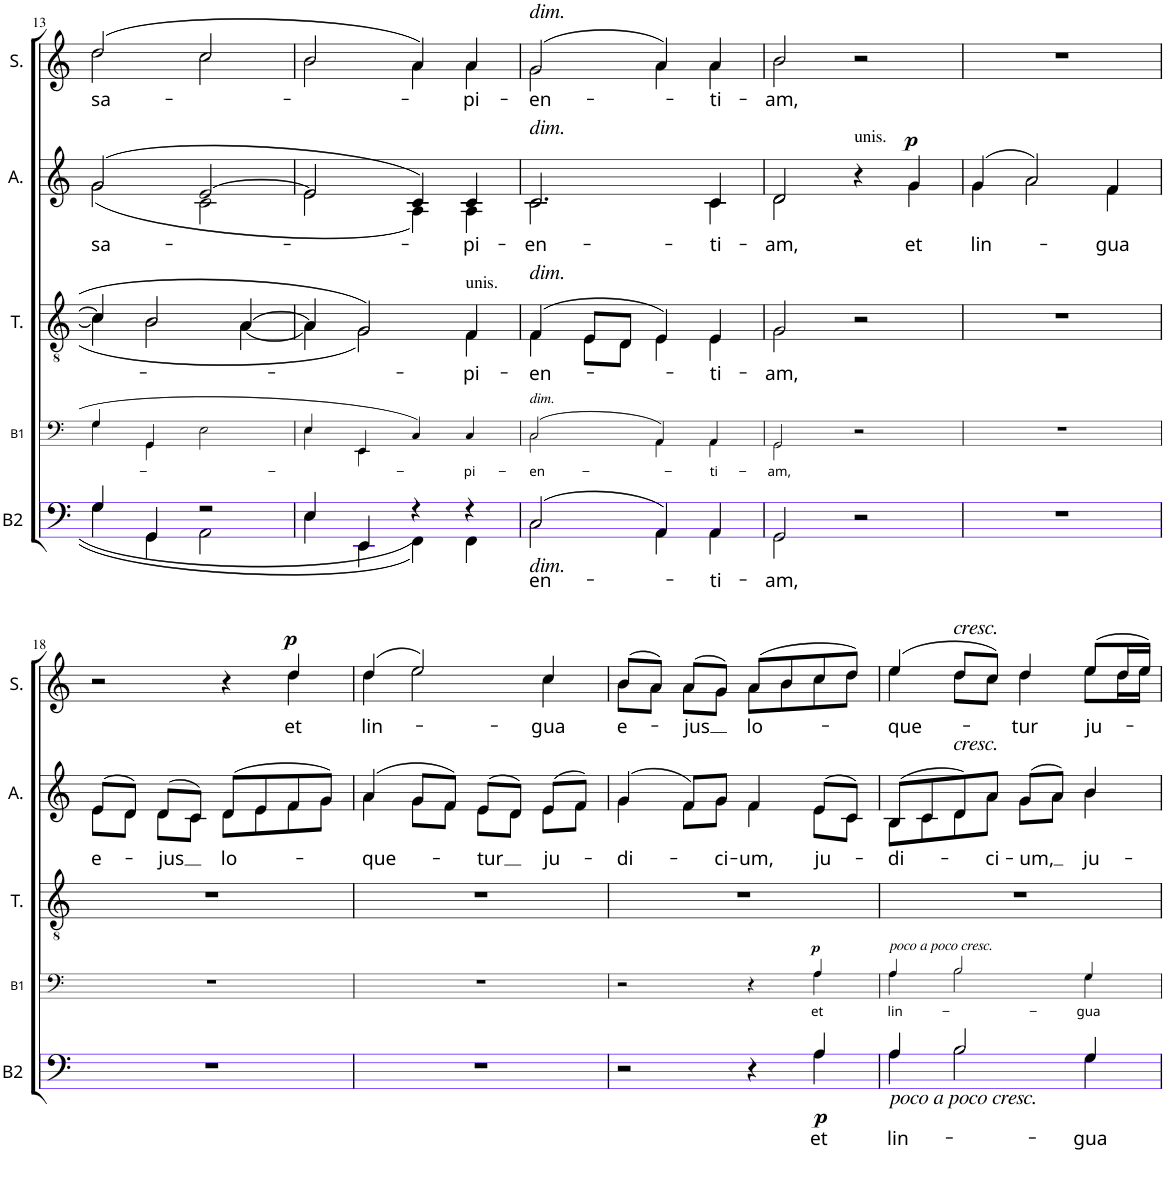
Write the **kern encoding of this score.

**kern	**text	**dynam	**kern	**text	**dynam	**kern	**text	**kern	**text	**dynam	**kern	**text	**dynam
*part5	*part5	*part5	*part4	*part4	*part4	*part3	*part3	*part2	*part2	*part2	*part1	*part1	*part1
*staff5	*staff5	*staff5	*staff4	*staff4	*staff4	*staff3	*staff3	*staff2	*staff2	*staff2	*staff1	*staff1	*staff1
*I"Basse 2	*	*	*I"Basse 1	*	*	*I"Ténor	*	*I"Alto	*	*	*I"Soprano	*	*
*I'B2	*	*	*I'B1	*	*	*I'T.	*	*I'A.	*	*	*I'S.	*	*
!!LO:PB:g=z
*clefF4	*	*	*clefF4	*	*	*clefGv2	*	*clefG2	*	*	*clefG2	*	*
*k[]	*	*	*k[]	*	*	*k[]	*	*k[]	*	*	*k[]	*	*
*M2/2	*	*	*M2/2	*	*	*M2/2	*	*M2/2	*	*	*M2/2	*	*
*met(c|)	*	*	*met(c|)	*	*	*met(c|)	*	*met(c|)	*	*	*met(c|)	*	*
=13	=13	=13	=13	=13	=13	=13	=13	=13	=13	=13	=13	=13	=13
*^	*	*	*^	*	*	*^	*	*	*	*	*	*	*
!	!	!	!	!	!	!	!	!	!	!	!	!LO:LY:b	!	!	!LO:LY:b	!
*	*	*	*	*	*	*	*	*	*	*	*^	*	*	*^	*	*
4G/	4G\	.	.	4G/	4G\	.	.	4c/]	4c\]	.	(2g/	(2g\	sa-	.	(2dd/	2dd\	sa-	.
4GG/	4GG\	.	.	4GG/	4GG\	.	.	2B/	2B\	.	.	.	.	.	.	.	.	.
2r	2AA\	.	.	2E\	2ryy	.	.	.	.	.	[2e/	2c\	.	.	2cc/	2cc\	.	.
.	.	.	.	.	.	.	.	[4A/	[4A\	.	.	.	.	.	.	.	.	.
=14	=14	=14	=14	=14	=14	=14	=14	=14	=14	=14	=14	=14	=14	=14	=14	=14	=14	=14
4E/	4E\	.	.	4E/	4E\	.	.	4A/]	4A\]	.	2e/]	2e\	.	.	2b/	2b\	.	.
4EE/	4EE\	.	.	4EE/	4EE\	.	.	2G/	2G\	.	.	.	.	.	.	.	.	.
4r	4FF\	.	.	4C/	2ryy	.	.	.	.	.	4c/)	4A\)	.	.	4a/)	4a\	.	.
!	!	!	!	!	!	!	!	!LO:TX:a:t=unis.	!	!	!	!	!	!	!	!	!	!
!	!	!	!	!	!	!LO:LY:b	!	!	!	!LO:LY:b	!	!	!LO:LY:b	!	!	!	!LO:LY:b	!
4r	4FF\	.	.	4C/	.	-pi-	.	4F/	4F\	-pi-	4c/	4A\	-pi-	.	4a/	4a\	-pi-	.
=15	=15	=15	=15	=15	=15	=15	=15	=15	=15	=15	=15	=15	=15	=15	=15	=15	=15	=15
!	!	!	!	!	!	!	!	!	!	!	!	!	!	!	!LO:TX:a:i:t=dim.	!	!	!
!	!	!	!	!	!	!	!	!	!	!	!LO:TX:a:i:t=dim.	!	!	!	!	!	!	!
!	!	!	!	!	!	!	!	!LO:TX:a:i:t=dim.	!	!	!	!	!	!	!	!	!	!
!	!	!	!	!LO:TX:a:i:t=dim.	!	!	!	!	!	!	!	!	!	!	!	!	!	!
!LO:TX:b:i:t=dim.	!	!	!	!	!	!	!	!	!	!	!	!	!	!	!	!	!	!
!	!	!LO:LY:b	!	!	!	!LO:LY:b	!	!	!	!LO:LY:b	!	!	!LO:LY:b	!	!	!	!LO:LY:b	!
(2C/	2C\	-en-	.	(2C/	2C\	-en-	.	(4F/	4F\	-en-	2.c/	2.c\	-en-	.	(2g/	2g\	-en-	.
.	.	.	.	.	.	.	.	8E/L	8E\L	.	.	.	.	.	.	.	.	.
.	.	.	.	.	.	.	.	8D/J	8D\J	.	.	.	.	.	.	.	.	.
4AA/)	4AA\	.	.	4AA/)	4AA\	.	.	4E/)	4E\	.	.	.	.	.	4a/)	4a\	.	.
!	!	!LO:LY:b	!	!	!	!LO:LY:b	!	!	!	!LO:LY:b	!	!	!LO:LY:b	!	!	!	!LO:LY:b	!
4AA/	4AA\	-ti-	.	4AA/	4AA\	-ti-	.	4E/	4E\	-ti-	4c/	4c\	-ti-	.	4a/	4a\	-ti-	.
=16	=16	=16	=16	=16	=16	=16	=16	=16	=16	=16	=16	=16	=16	=16	=16	=16	=16	=16
!	!	!LO:LY:b	!	!	!	!LO:LY:b	!	!	!	!LO:LY:b	!	!	!LO:LY:b	!	!	!	!LO:LY:b	!
2GG/	2GG\	-am,	.	2GG/	2GG\	-am,	.	2G/	2G\	-am,	2d/	2d\	-am,	.	2b/	2b\	-am,	.
!	!	!	!	!	!	!	!	!	!	!	!LO:TX:a:t=unis.	!	!	!	!	!	!	!
2r	2ryy	.	.	2r	2ryy	.	.	2r	2ryy	.	4r	4ryy	.	.	2r	2ryy	.	.
!	!	!	!	!	!	!	!	!	!	!	!	!	!LO:LY:b	!LO:DY:a	!	!	!	!
.	.	.	.	.	.	.	.	.	.	.	4g/	4g\	et	p	.	.	.	.
*v	*v	*	*	*	*	*	*	*v	*v	*	*	*	*	*	*v	*v	*	*
*	*	*	*v	*v	*	*	*	*	*	*	*	*	*	*	*
=17	=17	=17	=17	=17	=17	=17	=17	=17	=17	=17	=17	=17	=17	=17
!	!	!	!	!	!	!	!	!	!	!LO:LY:b	!	!	!	!
1r	.	.	1r	.	.	1r	.	(4g/	4g\	lin-	.	1r	.	.
.	.	.	.	.	.	.	.	2a/)	2a\	.	.	.	.	.
!	!	!	!	!	!	!	!	!	!	!LO:LY:b	!	!	!	!
.	.	.	.	.	.	.	.	4f/	4f\	-gua	.	.	.	.
!!LO:LB:g=z
=18	=18	=18	=18	=18	=18	=18	=18	=18	=18	=18	=18	=18	=18	=18
!	!	!	!	!	!	!	!	!	!	!LO:LY:b	!	!	!	!
*	*	*	*	*	*	*	*	*	*	*	*	*^	*	*
1r	.	.	1r	.	.	1r	.	(8e/L	8e\L	e-	.	2r	2ryy	.	.
.	.	.	.	.	.	.	.	8d/J)	8d\J	.	.	.	.	.	.
!	!	!	!	!	!	!	!	!	!	!LO:LY:b	!	!	!	!	!
.	.	.	.	.	.	.	.	(8d/L	8d\L	-jus	.	.	.	.	.
.	.	.	.	.	.	.	.	8c/J)	8c\J	.	.	.	.	.	.
!	!	!	!	!	!	!	!	!	!	!LO:LY:b	!	!	!	!	!
.	.	.	.	.	.	.	.	(8d/L	8d\L	lo-	.	4r	4ryy	.	.
.	.	.	.	.	.	.	.	8e/	8e\	.	.	.	.	.	.
!	!	!	!	!	!	!	!	!	!	!	!	!	!	!LO:LY:b	!LO:DY:a
.	.	.	.	.	.	.	.	8f/	8f\	.	.	4dd/	4dd\	et	p
.	.	.	.	.	.	.	.	8g/J)	8g\J	.	.	.	.	.	.
=19	=19	=19	=19	=19	=19	=19	=19	=19	=19	=19	=19	=19	=19	=19	=19
!	!	!	!	!	!	!	!	!	!	!LO:LY:b	!	!	!	!LO:LY:b	!
1r	.	.	1r	.	.	1r	.	(4a/	4a\	-que-	.	(4dd/	4dd\	lin-	.
.	.	.	.	.	.	.	.	8g/L	8g\L	.	.	2ee/)	2ee\	.	.
.	.	.	.	.	.	.	.	8f/J)	8f\J	.	.	.	.	.	.
!	!	!	!	!	!	!	!	!	!	!LO:LY:b	!	!	!	!	!
.	.	.	.	.	.	.	.	(8e/L	8e\L	-tur	.	.	.	.	.
.	.	.	.	.	.	.	.	8d/J)	8d\J	.	.	.	.	.	.
!	!	!	!	!	!	!	!	!	!	!LO:LY:b	!	!	!	!LO:LY:b	!
.	.	.	.	.	.	.	.	(8e/L	8e\L	ju-	.	4cc/	4cc\	-gua	.
.	.	.	.	.	.	.	.	8f/J)	8f\J	.	.	.	.	.	.
=20	=20	=20	=20	=20	=20	=20	=20	=20	=20	=20	=20	=20	=20	=20	=20
*^	*	*	*^	*	*	*	*	*	*	*	*	*	*	*	*
!	!	!	!	!	!	!	!	!	!	!	!	!LO:LY:b	!	!	!	!LO:LY:b	!
2r	2ryy	.	.	2r	2ryy	.	.	1r	.	(4g/	4g\	-di-	.	(8b/L	8b\L	e-	.
.	.	.	.	.	.	.	.	.	.	.	.	.	.	8a/J)	8a\J	.	.
!	!	!	!	!	!	!	!	!	!	!	!	!	!	!	!	!LO:LY:b	!
.	.	.	.	.	.	.	.	.	.	8f/L)	8f\L	.	.	(8a/L	8a\L	-jus	.
!	!	!	!	!	!	!	!	!	!	!	!	!LO:LY:b	!	!	!	!	!
.	.	.	.	.	.	.	.	.	.	8g/J	8g\J	-ci-	.	8g/J)	8g\J	.	.
!	!	!	!	!	!	!	!	!	!	!	!	!LO:LY:b	!	!	!	!LO:LY:b	!
4r	4ryy	.	.	4r	4ryy	.	.	.	.	4f/	4f\	-um,	.	(8a/L	8a\L	lo-	.
.	.	.	.	.	.	.	.	.	.	.	.	.	.	8b/	8b\	.	.
!	!	!LO:LY:b	!LO:DY:b	!	!	!LO:LY:b	!LO:DY:a	!	!	!	!	!LO:LY:b	!	!	!	!	!
4A/	4A\	et	p	4A/	4A\	et	p	.	.	(8e/L	8e\L	ju-	.	8cc/	8cc\	.	.
.	.	.	.	.	.	.	.	.	.	8c/J)	8c\J	.	.	8dd/J)	8dd\J	.	.
=21	=21	=21	=21	=21	=21	=21	=21	=21	=21	=21	=21	=21	=21	=21	=21	=21	=21
!	!	!	!	!LO:TX:a:i:t=poco a poco cresc.	!	!	!	!	!	!	!	!	!	!	!	!	!
!LO:TX:b:i:t=poco a poco cresc.	!	!	!	!	!	!	!	!	!	!	!	!	!	!	!	!	!
!	!	!LO:LY:b	!	!	!	!LO:LY:b	!	!	!	!	!	!LO:LY:b	!	!	!	!LO:LY:b	!
4A/	4A\	lin-	.	4A/	4A\	lin-	.	1r	.	(8B/L	8B\L	-di-	.	(4ee/	4ee\	-que-	.
.	.	.	.	.	.	.	.	.	.	8c/	8c\	.	.	.	.	.	.
!	!	!	!	!	!	!	!	!	!	!	!	!	!	!LO:TX:a:i:t=cresc.	!	!	!
!	!	!	!	!	!	!	!	!	!	!LO:TX:a:i:t=cresc.	!	!	!	!	!	!	!
2B/	2B\	.	.	2B/	2B\	.	.	.	.	8d/)	8d\	.	.	8dd/L	8dd\L	.	.
!	!	!	!	!	!	!	!	!	!	!	!	!LO:LY:b	!	!	!	!	!
.	.	.	.	.	.	.	.	.	.	8a/J	8a\J	-ci-	.	8cc/J)	8cc\J	.	.
!	!	!	!	!	!	!	!	!	!	!	!	!LO:LY:b	!	!	!	!LO:LY:b	!
.	.	.	.	.	.	.	.	.	.	(8g/L	8g\L	-um,	.	4dd/	4dd\	-tur	.
.	.	.	.	.	.	.	.	.	.	8a/J)	8a\J	.	.	.	.	.	.
!	!	!LO:LY:b	!	!	!	!LO:LY:b	!	!	!	!	!	!LO:LY:b	!	!	!	!LO:LY:b	!
4G/	4G\	-gua	.	4G/	4G\	-gua	.	.	.	4b/	4b\	ju-	.	(8ee/L	8ee\L	ju-	.
.	.	.	.	.	.	.	.	.	.	.	.	.	.	16dd/L	16dd\L	.	.
.	.	.	.	.	.	.	.	.	.	.	.	.	.	16ee/JJ)	16ee\JJ	.	.
*v	*v	*	*	*	*	*	*	*	*	*v	*v	*	*	*v	*v	*	*
*	*	*	*v	*v	*	*	*	*	*	*	*	*	*	*
=	=	=	=	=	=	=	=	=	=	=	=	=	=
*-	*-	*-	*-	*-	*-	*-	*-	*-	*-	*-	*-	*-	*-
